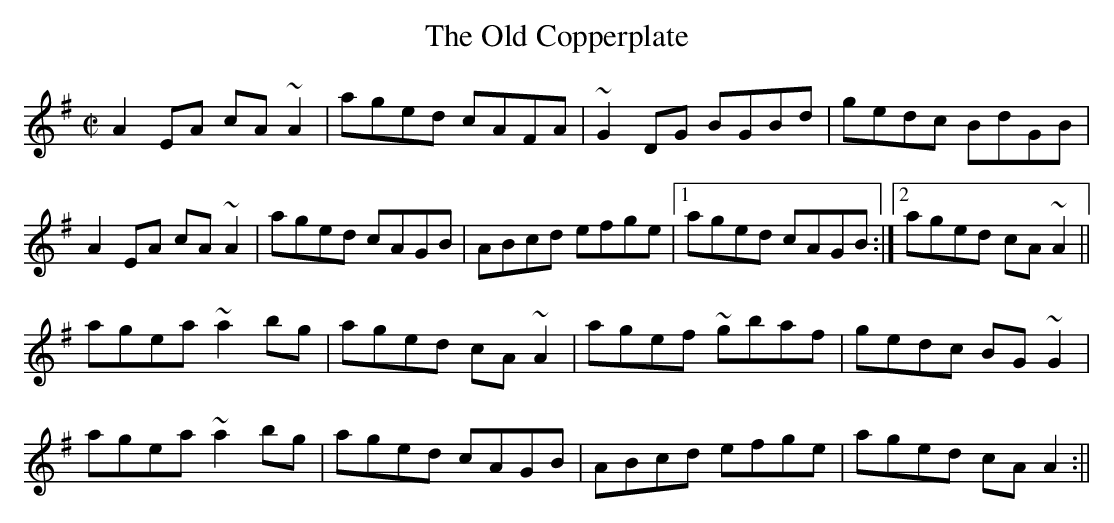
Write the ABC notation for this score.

X:1
T:Old Copperplate, The
M:C|
L:1/8
K:ADor
A2EA cA~A2|aged cAFA|~G2 DG BGBd|gedc BdGB|
A2 EA cA~A2|aged cAGB|ABcd efge|1 aged cAGB:|2aged cA ~A2||
agea ~a2bg|aged cA~A2|agef ~gbaf|gedc BG~G2|
agea ~a2bg|aged cAGB|ABcd efge|aged cA A2:||
